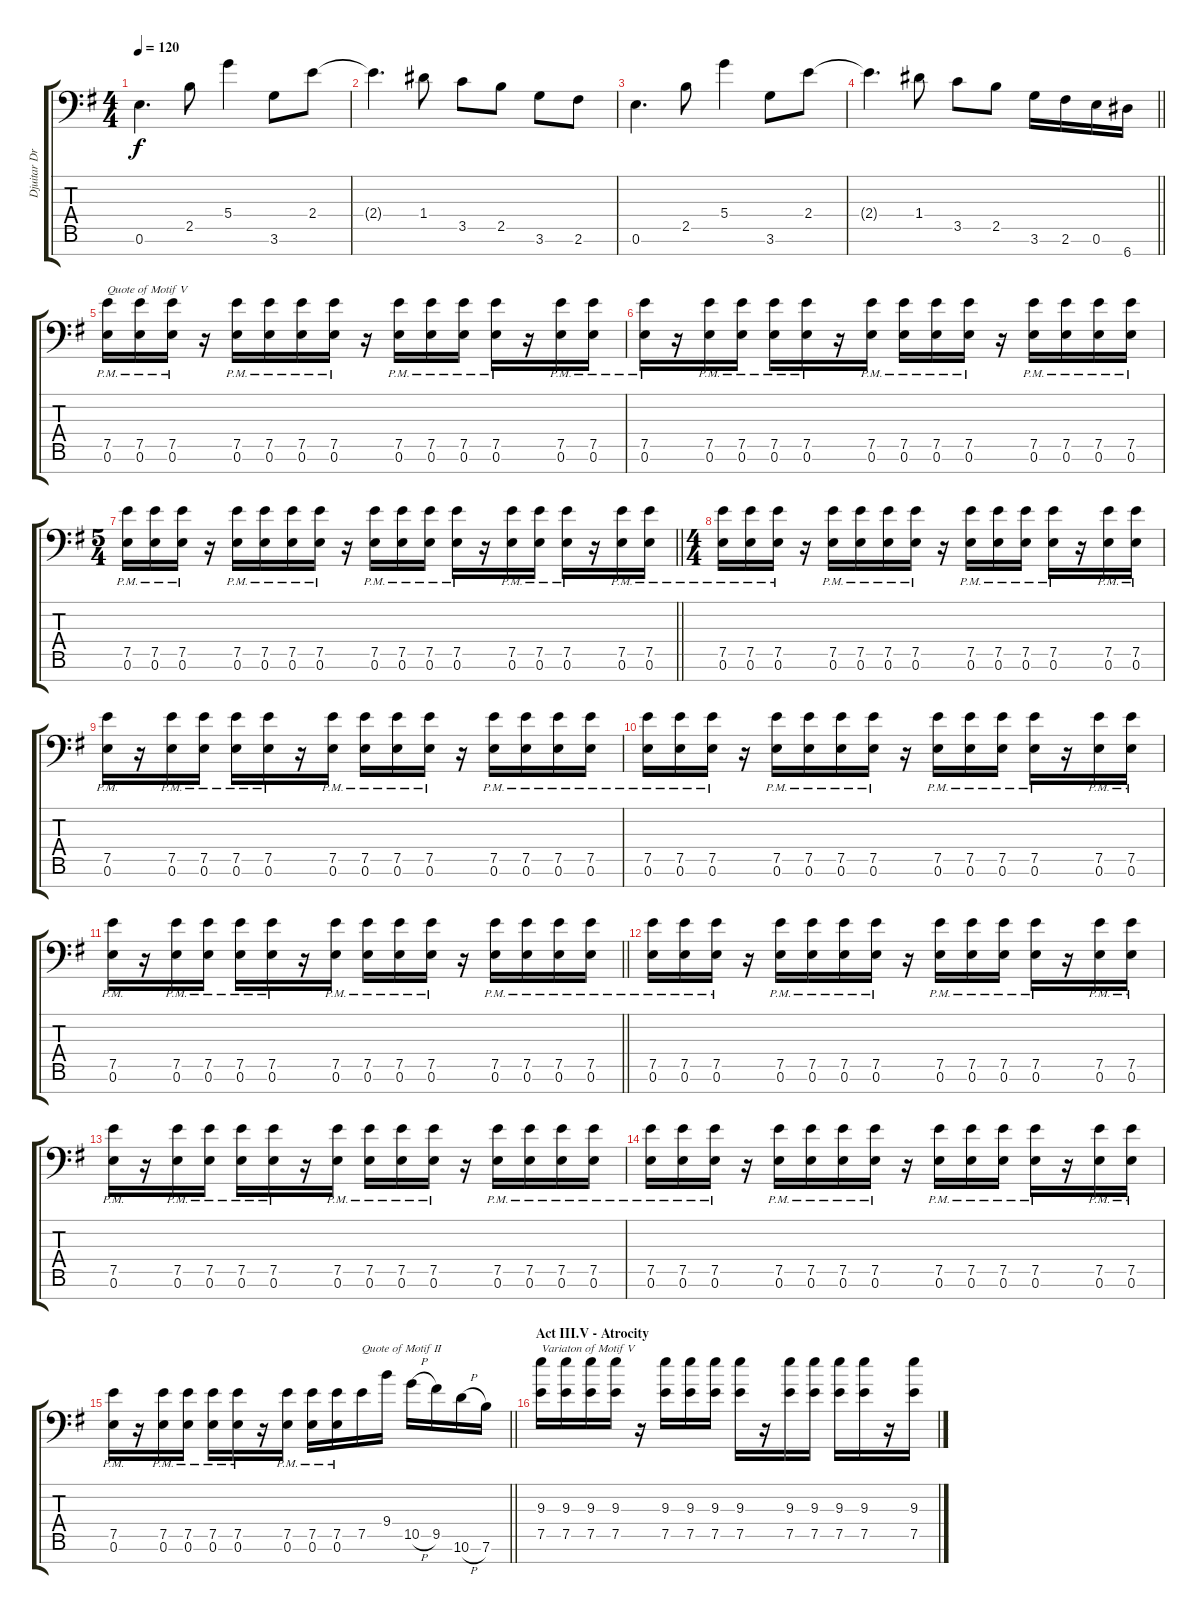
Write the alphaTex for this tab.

\track ("Djuitar Dropped A" "Djuitar Dr") {instrument distortionguitar}
\staff {score tabs}
\tuning (E4 B3 G3 D3 A2 E2 A1) {hide}
\ts (4 4)
\tempo 120
\clef f4
\ks eminor
0.6.4{d dy f} 2.5.8 5.4.4 3.6.8 2.4.8 |
2.4{t}.4{d} 1.4.8 3.5.8 2.5.8 3.6.8 2.6.8 |
0.6.4{d} 2.5.8 5.4.4 3.6.8 2.4.8 |
\barLineRight lightlight
2.4{t}.4{d} 1.4.8 3.5.8 2.5.8 3.6.16 2.6.16 0.6.16 6.7.16 |
(7.5{pm} 0.6{pm}).16{txt "Quote of Motif V"} (7.5{pm} 0.6{pm}).16 (7.5{pm} 0.6{pm}).16 r.16 (7.5{pm} 0.6{pm}).16 (7.5{pm} 0.6{pm}).16 (7.5{pm} 0.6{pm}).16 (7.5{pm} 0.6{pm}).16 r.16 (7.5{pm} 0.6{pm}).16 (7.5{pm} 0.6{pm}).16 (7.5{pm} 0.6{pm}).16 (7.5{pm} 0.6{pm}).16 r.16 (7.5{pm} 0.6{pm}).16 (7.5{pm} 0.6{pm}).16 |
(7.5{pm} 0.6{pm}).16 r.16 (7.5{pm} 0.6{pm}).16 (7.5{pm} 0.6{pm}).16 (7.5{pm} 0.6{pm}).16 (7.5{pm} 0.6{pm}).16 r.16 (7.5{pm} 0.6{pm}).16 (7.5{pm} 0.6{pm}).16 (7.5{pm} 0.6{pm}).16 (7.5{pm} 0.6{pm}).16 r.16 (7.5{pm} 0.6{pm}).16 (7.5{pm} 0.6{pm}).16 (7.5{pm} 0.6{pm}).16 (7.5{pm} 0.6{pm}).16 |
\ts (5 4)
\barLineRight lightlight
(7.5{pm} 0.6{pm}).16 (7.5{pm} 0.6{pm}).16 (7.5{pm} 0.6{pm}).16 r.16 (7.5{pm} 0.6{pm}).16 (7.5{pm} 0.6{pm}).16 (7.5{pm} 0.6{pm}).16 (7.5{pm} 0.6{pm}).16 r.16 (7.5{pm} 0.6{pm}).16 (7.5{pm} 0.6{pm}).16 (7.5{pm} 0.6{pm}).16 (7.5{pm} 0.6{pm}).16 r.16 (7.5{pm} 0.6{pm}).16 (7.5{pm} 0.6{pm}).16 (7.5{pm} 0.6{pm}).16 r.16 (7.5{pm} 0.6{pm}).16 (7.5{pm} 0.6{pm}).16 |
\ts (4 4)
\section ("" "")
(7.5{pm} 0.6{pm}).16 (7.5{pm} 0.6{pm}).16 (7.5{pm} 0.6{pm}).16 r.16 (7.5{pm} 0.6{pm}).16 (7.5{pm} 0.6{pm}).16 (7.5{pm} 0.6{pm}).16 (7.5{pm} 0.6{pm}).16 r.16 (7.5{pm} 0.6{pm}).16 (7.5{pm} 0.6{pm}).16 (7.5{pm} 0.6{pm}).16 (7.5{pm} 0.6{pm}).16 r.16 (7.5{pm} 0.6{pm}).16 (7.5{pm} 0.6{pm}).16 |
(7.5{pm} 0.6{pm}).16 r.16 (7.5{pm} 0.6{pm}).16 (7.5{pm} 0.6{pm}).16 (7.5{pm} 0.6{pm}).16 (7.5{pm} 0.6{pm}).16 r.16 (7.5{pm} 0.6{pm}).16 (7.5{pm} 0.6{pm}).16 (7.5{pm} 0.6{pm}).16 (7.5{pm} 0.6{pm}).16 r.16 (7.5{pm} 0.6{pm}).16 (7.5{pm} 0.6{pm}).16 (7.5{pm} 0.6{pm}).16 (7.5{pm} 0.6{pm}).16 |
(7.5{pm} 0.6{pm}).16 (7.5{pm} 0.6{pm}).16 (7.5{pm} 0.6{pm}).16 r.16 (7.5{pm} 0.6{pm}).16 (7.5{pm} 0.6{pm}).16 (7.5{pm} 0.6{pm}).16 (7.5{pm} 0.6{pm}).16 r.16 (7.5{pm} 0.6{pm}).16 (7.5{pm} 0.6{pm}).16 (7.5{pm} 0.6{pm}).16 (7.5{pm} 0.6{pm}).16 r.16 (7.5{pm} 0.6{pm}).16 (7.5{pm} 0.6{pm}).16 |
\barLineRight lightlight
(7.5{pm} 0.6{pm}).16 r.16 (7.5{pm} 0.6{pm}).16 (7.5{pm} 0.6{pm}).16 (7.5{pm} 0.6{pm}).16 (7.5{pm} 0.6{pm}).16 r.16 (7.5{pm} 0.6{pm}).16 (7.5{pm} 0.6{pm}).16 (7.5{pm} 0.6{pm}).16 (7.5{pm} 0.6{pm}).16 r.16 (7.5{pm} 0.6{pm}).16 (7.5{pm} 0.6{pm}).16 (7.5{pm} 0.6{pm}).16 (7.5{pm} 0.6{pm}).16 |
(7.5{pm} 0.6{pm}).16 (7.5{pm} 0.6{pm}).16 (7.5{pm} 0.6{pm}).16 r.16 (7.5{pm} 0.6{pm}).16 (7.5{pm} 0.6{pm}).16 (7.5{pm} 0.6{pm}).16 (7.5{pm} 0.6{pm}).16 r.16 (7.5{pm} 0.6{pm}).16 (7.5{pm} 0.6{pm}).16 (7.5{pm} 0.6{pm}).16 (7.5{pm} 0.6{pm}).16 r.16 (7.5{pm} 0.6{pm}).16 (7.5{pm} 0.6{pm}).16 |
(7.5{pm} 0.6{pm}).16 r.16 (7.5{pm} 0.6{pm}).16 (7.5{pm} 0.6{pm}).16 (7.5{pm} 0.6{pm}).16 (7.5{pm} 0.6{pm}).16 r.16 (7.5{pm} 0.6{pm}).16 (7.5{pm} 0.6{pm}).16 (7.5{pm} 0.6{pm}).16 (7.5{pm} 0.6{pm}).16 r.16 (7.5{pm} 0.6{pm}).16 (7.5{pm} 0.6{pm}).16 (7.5{pm} 0.6{pm}).16 (7.5{pm} 0.6{pm}).16 |
(7.5{pm} 0.6{pm}).16 (7.5{pm} 0.6{pm}).16 (7.5{pm} 0.6{pm}).16 r.16 (7.5{pm} 0.6{pm}).16 (7.5{pm} 0.6{pm}).16 (7.5{pm} 0.6{pm}).16 (7.5{pm} 0.6{pm}).16 r.16 (7.5{pm} 0.6{pm}).16 (7.5{pm} 0.6{pm}).16 (7.5{pm} 0.6{pm}).16 (7.5{pm} 0.6{pm}).16 r.16 (7.5{pm} 0.6{pm}).16 (7.5{pm} 0.6{pm}).16 |
\barLineRight lightlight
(7.5{pm} 0.6{pm}).16 r.16 (7.5{pm} 0.6{pm}).16 (7.5{pm} 0.6{pm}).16 (7.5{pm} 0.6{pm}).16 (7.5{pm} 0.6{pm}).16 r.16 (7.5{pm} 0.6{pm}).16 (7.5{pm} 0.6{pm}).16 (7.5{pm} 0.6{pm}).16 7.5.16{txt "Quote of Motif II"} 9.4.16 10.5{h}.16 9.5.16 10.6{h}.16 7.6.16 |
\section ("" "Act III.V - Atrocity")
(9.3 7.5).16{txt "Variaton of Motif V"} (9.3 7.5).16 (9.3 7.5).16 (9.3 7.5).16 r.16 (9.3 7.5).16 (9.3 7.5).16 (9.3 7.5).16 (9.3 7.5).16 r.16 (9.3 7.5).16 (9.3 7.5).16 (9.3 7.5).16 (9.3 7.5).16 r.16 (9.3 7.5).16
